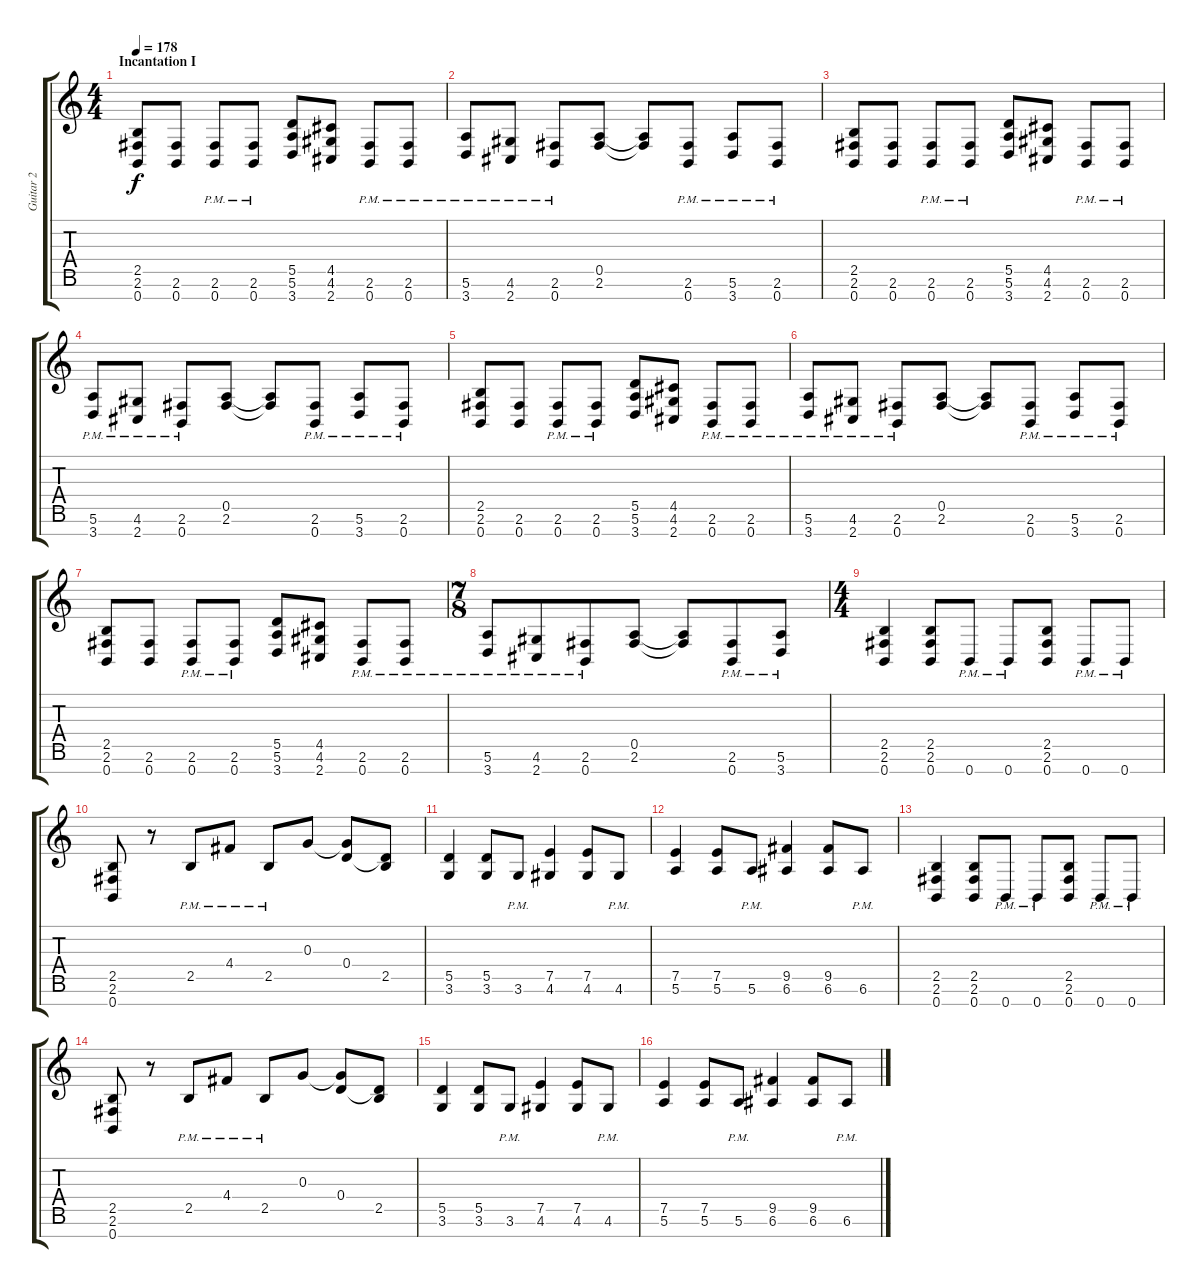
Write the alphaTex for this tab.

\track ("Guitar 2" "Guitar 2") {instrument distortionguitar}
\staff {score tabs}
\tuning (E4 B3 G3 D3 A2 E2 B1) {hide}
\ts (4 4)
\section ("" "Incantation I")
\tempo 178
\clef g2
\ks c
(2.5 2.6 0.7).8{dy f instrument distortionguitar} (2.6 0.7).8 (2.6{pm} 0.7{pm}).8 (2.6{pm} 0.7{pm}).8 (5.5 5.6 3.7).8 (4.5 4.6 2.7).8 (2.6{pm} 0.7{pm}).8 (2.6{pm} 0.7{pm}).8 |
(5.6{pm} 3.7{pm}).8 (4.6{pm} 2.7{pm}).8 (2.6{pm} 0.7{pm}).8 (0.5 2.6).8 (0.5{t} 2.6{t}).8 (2.6{pm} 0.7{pm}).8 (5.6{pm} 3.7{pm}).8 (2.6{pm} 0.7{pm}).8 |
(2.5 2.6 0.7).8 (2.6 0.7).8 (2.6{pm} 0.7{pm}).8 (2.6{pm} 0.7{pm}).8 (5.5 5.6 3.7).8 (4.5 4.6 2.7).8 (2.6{pm} 0.7{pm}).8 (2.6{pm} 0.7{pm}).8 |
(5.6{pm} 3.7{pm}).8 (4.6{pm} 2.7{pm}).8 (2.6{pm} 0.7{pm}).8 (0.5 2.6).8 (0.5{t} 2.6{t}).8 (2.6{pm} 0.7{pm}).8 (5.6{pm} 3.7{pm}).8 (2.6{pm} 0.7{pm}).8 |
(2.5 2.6 0.7).8 (2.6 0.7).8 (2.6{pm} 0.7{pm}).8 (2.6{pm} 0.7{pm}).8 (5.5 5.6 3.7).8 (4.5 4.6 2.7).8 (2.6{pm} 0.7{pm}).8 (2.6{pm} 0.7{pm}).8 |
(5.6{pm} 3.7{pm}).8 (4.6{pm} 2.7{pm}).8 (2.6{pm} 0.7{pm}).8 (0.5 2.6).8 (0.5{t} 2.6{t}).8 (2.6{pm} 0.7{pm}).8 (5.6{pm} 3.7{pm}).8 (2.6{pm} 0.7{pm}).8 |
(2.5 2.6 0.7).8 (2.6 0.7).8 (2.6{pm} 0.7{pm}).8 (2.6{pm} 0.7{pm}).8 (5.5 5.6 3.7).8 (4.5 4.6 2.7).8 (2.6{pm} 0.7{pm}).8 (2.6{pm} 0.7{pm}).8 |
\ts (7 8)
(5.6{pm} 3.7{pm}).8 (4.6{pm} 2.7{pm}).8 (2.6{pm} 0.7{pm}).8 (0.5 2.6).8 (0.5{t} 2.6{t}).8 (2.6{pm} 0.7{pm}).8 (5.6{pm} 3.7{pm}).8 |
\ts (4 4)
\section ("" "")
(2.5 2.6 0.7).4 (2.5 2.6 0.7).8 0.7{pm}.8 0.7{pm}.8 (2.5 2.6 0.7).8 0.7{pm}.8 0.7{pm}.8 |
(2.5 2.6 0.7).8 r.8 2.5{pm}.8 4.4{pm}.8 2.5{pm}.8 0.3.8 (0.3{t} 0.4).8 (0.4{t} 2.5).8 |
(5.5 3.6).4 (5.5 3.6).8 3.6{pm}.8 (7.5 4.6).4 (7.5 4.6).8 4.6{pm}.8 |
(7.5 5.6).4 (7.5 5.6).8 5.6{pm}.8 (9.5 6.6).4 (9.5 6.6).8 6.6{pm}.8 |
(2.5 2.6 0.7).4 (2.5 2.6 0.7).8 0.7{pm}.8 0.7{pm}.8 (2.5 2.6 0.7).8 0.7{pm}.8 0.7{pm}.8 |
(2.5 2.6 0.7).8 r.8 2.5{pm}.8 4.4{pm}.8 2.5{pm}.8 0.3.8 (0.3{t} 0.4).8 (0.4{t} 2.5).8 |
(5.5 3.6).4 (5.5 3.6).8 3.6{pm}.8 (7.5 4.6).4 (7.5 4.6).8 4.6{pm}.8 |
(7.5 5.6).4 (7.5 5.6).8 5.6{pm}.8 (9.5 6.6).4 (9.5 6.6).8 6.6{pm}.8
